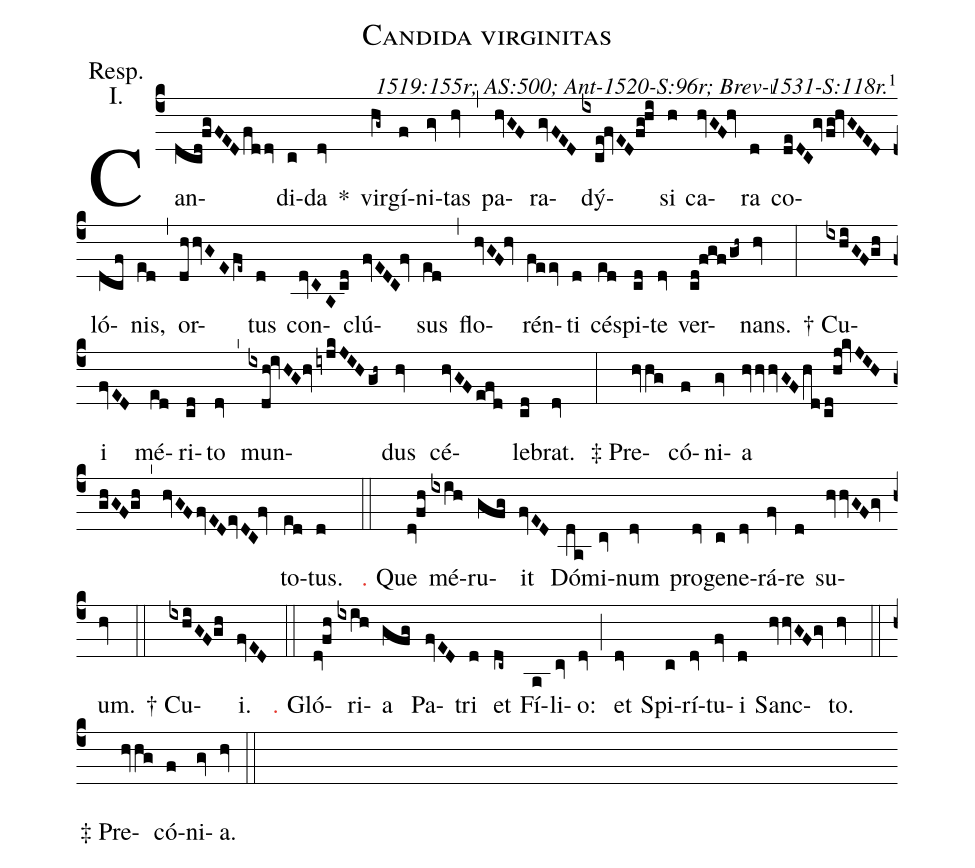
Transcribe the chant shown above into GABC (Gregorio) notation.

name: Candida virginitas;
commentary: 1519:155r; AS:500; Ant-1520-S:96r; Brev-1531-S:118r.\footnote{1519:155r has no flats.};
annotation: Resp.;
annotation: I.;
%%
(c4) Can(dcd!fgFEDfddv)di(c)da(dv) *() vir(hg~)gí(f)ni(gv)tas(hv) (,)
pa(hvGF)ra(gvFED)dý(ixce!fvED/0fg!hi)si(h) ca(hvGF!hv)ra(d) (^) co(deDC!gvfg!hvGFED)ló(dcf)nis,(ed) (,)
or(dhhvGEfe~)tus(d) con(dvCAcd)clú(fvEDC!fv)sus(ed) (,)
flo(hvGF!hv)rén(feev)ti(d) cés(ed)pi(cd)te(dv) ver(cd!fgf/gh~)nans.(hv) (:)

†~Cu(ixhiGF/0gh)i(fvED) mé(ed)ri(cd)to(dv) (^) mun(ixdh!ivHG/0hviyjkJIHgh~)dus(hv) cé(hvGFefd)le(cd)brat.(dv) (:)

‡~Pre(hvhg)có(f)ni(gv)a(hvhvhvGFhd/cd!hj!kvJIHghGF/0gh^hvGFfvED/0evDC!fv) to(ed)tus.(d) (::)

<c>℣.</c> Que(dv!fh) mé(ixih)ru(gfg)it(fvED) Dó(da)mi(cv)num(dv) pro(dv)ge(c)ne(dv)rá(fv)re(d) su(hvhvGF/0gv)um.(hv) (::)

†~Cu(ixhiGF/0gh)i.(fvED) (::)

<c>℣.</c> Gló(dv!fh)ri(ixih)a(gfg) Pa(fvED)tri(d) et(dc~) Fí(a)li(cv)o:(dv) (;)
et(dv) Spi(c)rí(dv)tu(fv)i(d) Sanc(hvhvGF/0gv)to.(hv) (::)

‡~Pre(hvhg)có(f)ni(gv)a.(hv) (::)
